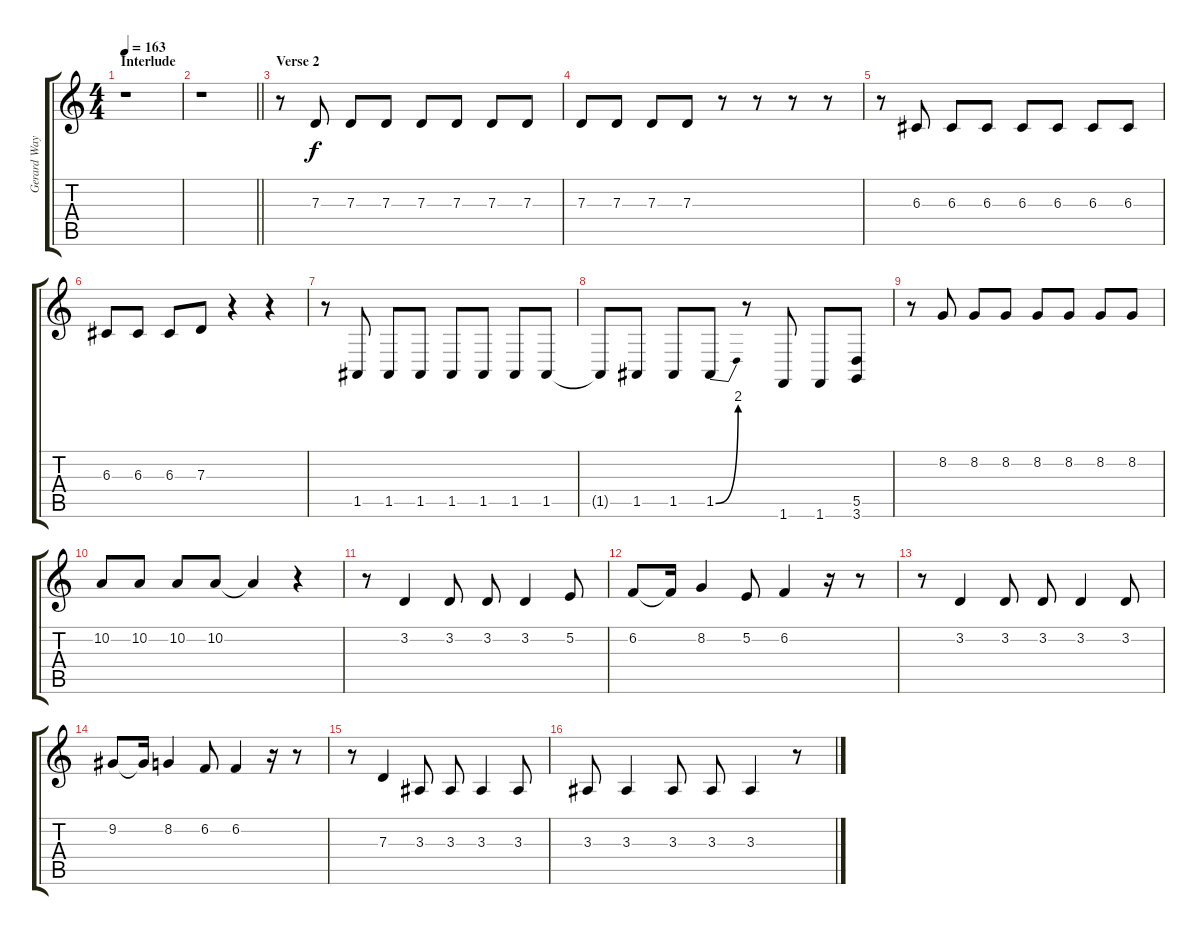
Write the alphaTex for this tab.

\track ("Gerard Way (Vocals)" "Gerard Way") {instrument altosax}
\staff {score tabs}
\tuning (E4 B3 G3 D3 A2 E2) {hide}
\ts (4 4)
\section ("" "Interlude")
\tempo 163
\clef g2
\ks c
r.1{dy f} |
\barLineRight lightlight
r.1 |
\section ("" "Verse 2")
r.8 7.3.8 7.3.8 7.3.8 7.3.8 7.3.8 7.3.8 7.3.8 |
7.3.8 7.3.8 7.3.8 7.3.8 r.8 r.8 r.8 r.8 |
r.8 6.3.8 6.3.8 6.3.8 6.3.8 6.3.8 6.3.8 6.3.8 |
6.3.8 6.3.8 6.3.8 7.3.8 r.4 r.4 |
r.8 1.5.8 1.5.8 1.5.8 1.5.8 1.5.8 1.5.8 1.5.8 |
1.5{t}.8 1.5.8 1.5.8 1.5{be (bend 0 0 60 8)}.8 r.8 1.6.8 1.6.8 (5.5 3.6).8 |
r.8 8.2.8 8.2.8 8.2.8 8.2.8 8.2.8 8.2.8 8.2.8 |
10.2.8 10.2.8 10.2.8 10.2.8 10.2{t}.4 r.4 |
r.8 3.2.4 3.2.8 3.2.8 3.2.4 5.2.8 |
6.2.8 6.2{t}.16 8.2.4 5.2.8 6.2.4 r.16 r.8 |
r.8 3.2.4 3.2.8 3.2.8 3.2.4 3.2.8 |
9.2.8 9.2{t}.16 8.2.4 6.2.8 6.2.4 r.16 r.8 |
r.8 7.3.4 3.3.8 3.3.8 3.3.4 3.3.8 |
3.3.8 3.3.4 3.3.8 3.3.8 3.3.4 r.8
